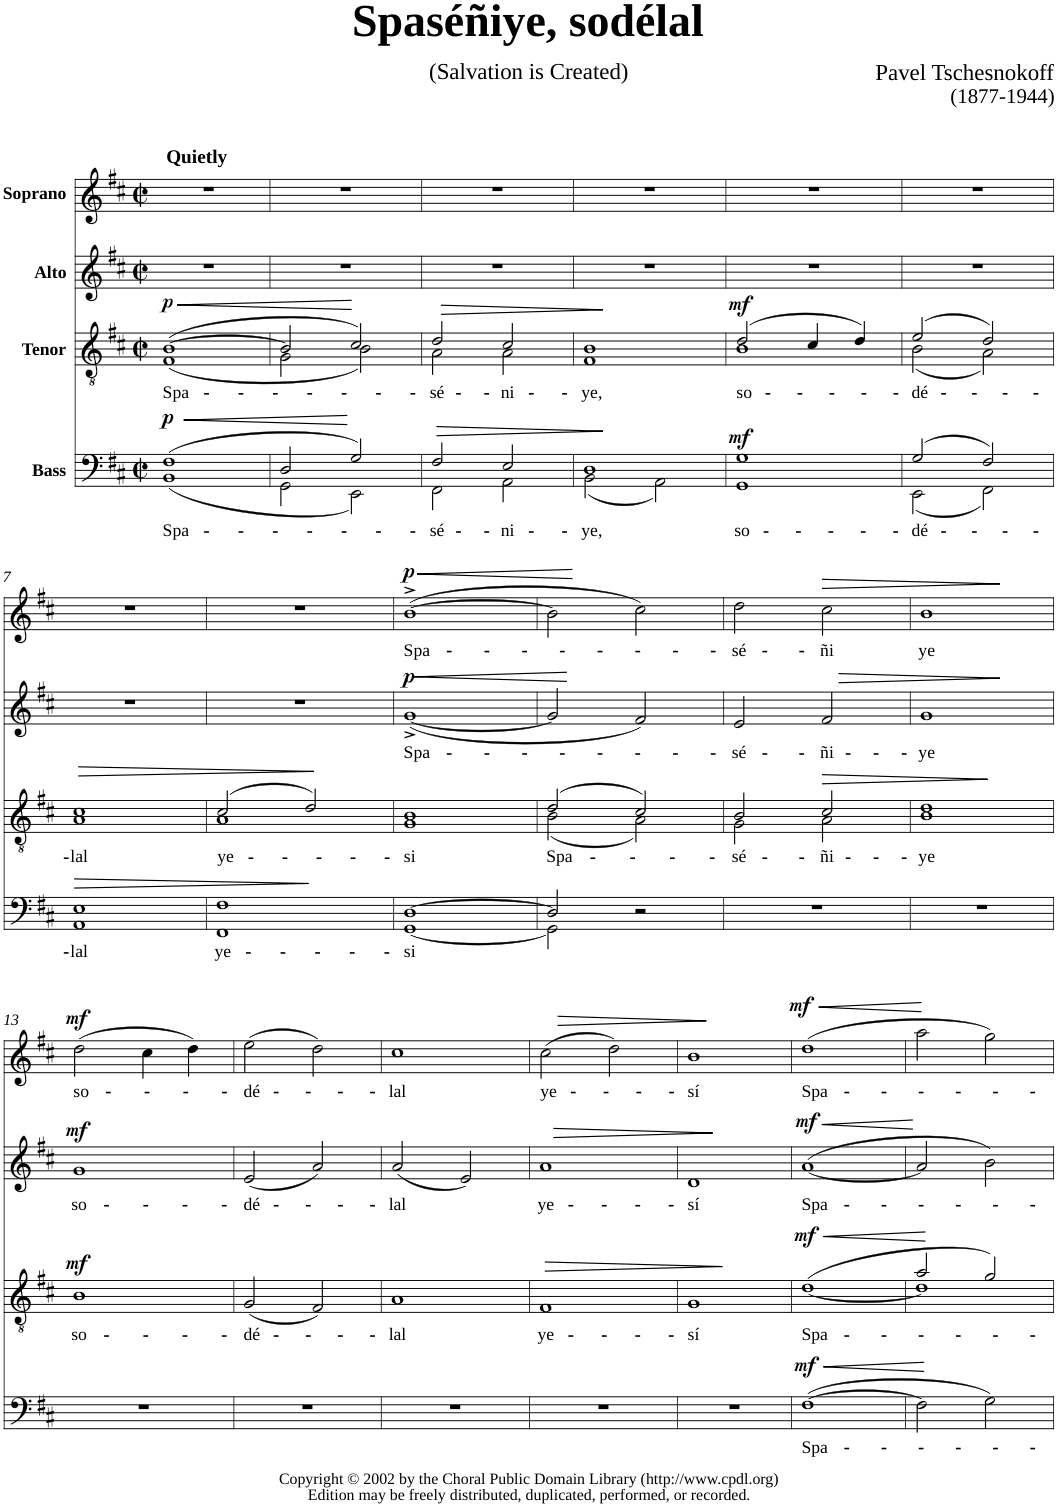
**kern	**text	**dynam	**kern	**text	**dynam	**kern	**text	**dynam	**kern	**text	**dynam
*part4	*part4	*part4	*part3	*part3	*part3	*part2	*part2	*part2	*part1	*part1	*part1
*staff4	*staff4	*staff4	*staff3	*staff3	*staff3	*staff2	*staff2	*staff2	*staff1	*staff1	*staff1
*I"Bass	*	*	*I"Tenor	*	*	*I"Alto	*	*	*I"Soprano	*	*
*I'B	*	*	*I'T	*	*	*I'A	*	*	*I'S	*	*
*clefF4	*	*	*clefGv2	*	*	*clefG2	*	*	*clefG2	*	*
*k[f#c#]	*	*	*k[f#c#]	*	*	*k[f#c#]	*	*	*k[f#c#]	*	*
*D:	*	*	*D:	*	*	*D:	*	*	*D:	*	*
*M2/2	*	*	*M2/2	*	*	*M2/2	*	*	*M2/2	*	*
*met(c|)	*	*	*met(c|)	*	*	*met(c|)	*	*	*met(c|)	*	*
=1	=1	=1	=1	=1	=1	=1	=1	=1	=1	=1	=1
!	!LO:LY:b	!LO:HP:b	!	!LO:LY:b	!LO:HP:b	!	!	!	!	!	!
*^	*	*	*^	*	*	*	*	*	*^	*	*
*	*^	*	*	*	*^	*	*	*	*	*	*	*	*	*
(>1F#	(<1BB	32ryy	Spa-	<	(>[>1B	(<1F#	32ryy	Spa-	<	1r	.	.	1r	32ryy	.	.
!	!	!	!	!	!	!	!	!	!	!	!	!	!	!LO:TX:a:B:t=Quietly	!	!
!	!	!	!	!LO:DY:a	!	!	!	!	!LO:DY:a	!	!	!	!	!	!	!
.	.	2ryy	.	p	.	.	2ryy	.	p	.	.	.	.	2ryy	.	.
.	.	4...ryy	.	.	.	.	4...ryy	.	.	.	.	.	.	4...ryy	.	.
*	*v	*v	*	*	*	*	*	*	*	*	*	*	*v	*v	*	*
*	*	*	*	*	*v	*v	*	*	*	*	*	*	*	*
=2	=2	=2	=2	=2	=2	=2	=2	=2	=2	=2	=2	=2	=2
2D/	2GG\	.	.	2B/]	2G\	.	.	1r	.	.	1r	.	.
2G/)	2EE\)	.	.	2c#/)	2B\)	.	.	.	.	.	.	.	.
*v	*v	*	*	*	*	*	*	*	*	*	*	*	*
*	*	*	*v	*v	*	*	*	*	*	*	*	*
.	.	[	.	.	[	.	.	.	.	.	.
=3	=3	=3	=3	=3	=3	=3	=3	=3	=3	=3	=3
!	!LO:LY:b	!	!	!LO:LY:b	!	!	!	!	!	!	!
*^	*	*	*^	*	*	*	*	*	*	*	*
2F#/	2FF#\	-sé-	.	2d/	2A\	-sé-	.	1r	.	.	1r	.	.
!	!	!LO:LY:b	!LO:HP:b	!	!	!LO:LY:b	!LO:HP:b	!	!	!	!	!	!
2E/	2AA\	-ni-	>	2c#/	2A\	-ni-	>	.	.	.	.	.	.
=4	=4	=4	=4	=4	=4	=4	=4	=4	=4	=4	=4	=4	=4
!	!	!LO:LY:b	!	!	!	!LO:LY:b	!	!	!	!	!	!	!
1D	(<2BB\	-ye,	.	1B	1F#	-ye,	.	1r	.	.	1r	.	.
.	2AA\)	.	.	.	.	.	.	.	.	.	.	.	.
*v	*v	*	*	*	*	*	*	*	*	*	*	*	*
*	*	*	*v	*v	*	*	*	*	*	*	*	*
.	.	]	.	.	]	.	.	.	.	.	.
=5	=5	=5	=5	=5	=5	=5	=5	=5	=5	=5	=5
!	!LO:LY:b	!LO:DY:a	!	!LO:LY:b	!LO:DY:a	!	!	!	!	!	!
*^	*	*	*^	*	*	*	*	*	*	*	*
1G	1GG	so-	mf	(2d/	1B	so-	mf	1r	.	.	1r	.	.
.	.	.	.	4c#/	.	.	.	.	.	.	.	.	.
.	.	.	.	4d/)	.	.	.	.	.	.	.	.	.
=6	=6	=6	=6	=6	=6	=6	=6	=6	=6	=6	=6	=6	=6
!	!	!LO:LY:b	!	!	!	!LO:LY:b	!	!	!	!	!	!	!
(2G/	(2EE\	-dé-	.	(2e/	(2B\	-dé-	.	1r	.	.	1r	.	.
2F#/)	2FF#\)	.	.	2d/)	2A\)	.	.	.	.	.	.	.	.
!!LO:LB:g=z
=7	=7	=7	=7	=7	=7	=7	=7	=7	=7	=7	=7	=7	=7
!	!	!LO:LY:b	!LO:HP:b	!	!	!LO:LY:b	!LO:HP:b	!	!	!	!	!	!
1E	1AA	-lal	>	1c#	1A	-lal	>	1r	.	.	1r	.	.
=8	=8	=8	=8	=8	=8	=8	=8	=8	=8	=8	=8	=8	=8
!	!	!LO:LY:b	!	!	!	!LO:LY:b	!	!	!	!	!	!	!
1F#	1FF#	ye-	.	(2c#/	1A	ye-	.	1r	.	.	1r	.	.
.	.	.	.	2d/)	.	.	.	.	.	.	.	.	.
*v	*v	*	*	*	*	*	*	*	*	*	*	*	*
*	*	*	*v	*v	*	*	*	*	*	*	*	*
.	.	]	.	.	]	.	.	.	.	.	.
=9	=9	=9	=9	=9	=9	=9	=9	=9	=9	=9	=9
!	!LO:LY:b	!	!	!LO:LY:b	!	!	!LO:LY:b	!LO:DY:a	!	!LO:LY:b	!LO:DY:a
*^	*	*	*^	*	*	*	*	*	*	*	*
[>1D	[<1GG	-si	.	1B	1G	-si	.	(<[1g^<	Spa-	p	(>[1b^>	Spa-	p
=10	=10	=10	=10	=10	=10	=10	=10	=10	=10	=10	=10	=10	=10
!	!	!	!	!	!	!LO:LY:b	!	!	!	!LO:HP:b	!	!	!LO:HP:b
2D/]	2GG\]	.	.	(>2d/	(<2B\	Spa-	.	2g/]	.	<	2b\]	.	<
2r	2ryy	.	.	2c#/)	2A\)	.	.	2f#/)	.	[	2cc#\)	.	[
=11	=11	=11	=11	=11	=11	=11	=11	=11	=11	=11	=11	=11	=11
!	!	!	!	!	!	!LO:LY:b	!	!	!LO:LY:b	!	!	!LO:LY:b	!
*v	*v	*	*	*	*	*	*	*	*	*	*	*	*
1r	.	.	2B/	2G\	-sé-	.	2e/	-sé-	.	2dd\	-sé-	.
!	!	!	!	!	!LO:LY:b	!LO:HP:b	!	!LO:LY:b	!	!	!LO:LY:b	!LO:HP:b
.	.	.	2c#/	2A\	-ñi-	>	2f#/	-ñi-	.	2cc#\	-ñi	>
=12	=12	=12	=12	=12	=12	=12	=12	=12	=12	=12	=12	=12
!	!	!	!	!	!LO:LY:b	!	!	!LO:LY:b	!LO:HP:b	!	!LO:LY:b	!
1r	.	.	1d	1B	-ye	.	1g	-ye	>	1b	ye	.
*	*	*	*v	*v	*	*	*	*	*	*	*	*
.	.	.	.	.	]	.	.	]	.	.	]
!!LO:LB:g=z
=13	=13	=13	=13	=13	=13	=13	=13	=13	=13	=13	=13
!	!	!	!	!LO:LY:b	!LO:DY:a	!	!LO:LY:b	!LO:DY:a	!	!LO:LY:b	!LO:DY:a
1r	.	.	1B	so-	mf	1g	so-	mf	(2dd\	so-	mf
.	.	.	.	.	.	.	.	.	4cc#\	.	.
.	.	.	.	.	.	.	.	.	4dd\)	.	.
=14	=14	=14	=14	=14	=14	=14	=14	=14	=14	=14	=14
!	!	!	!	!LO:LY:b	!	!	!LO:LY:b	!	!	!LO:LY:b	!
1r	.	.	(2G/	-dé-	.	(2e/	-dé-	.	(2ee\	-dé-	.
.	.	.	2F#/)	.	.	2a/)	.	.	2dd\)	.	.
=15	=15	=15	=15	=15	=15	=15	=15	=15	=15	=15	=15
!	!	!	!	!LO:LY:b	!	!	!LO:LY:b	!	!	!LO:LY:b	!
1r	.	.	1A	-lal	.	(2a/	-lal	.	1cc#	-lal	.
.	.	.	.	.	.	2e/)	.	.	.	.	.
=16	=16	=16	=16	=16	=16	=16	=16	=16	=16	=16	=16
!	!	!	!	!LO:LY:b	!	!	!LO:LY:b	!	!	!LO:LY:b	!
1r	.	.	1F#	ye-	.	1a	ye-	.	(2cc#\	ye-	.
!	!	!	!	!	!	!	!	!	!	!	!LO:HP:b
.	.	.	.	.	.	.	.	.	2dd\)	.	>
=17	=17	=17	=17	=17	=17	=17	=17	=17	=17	=17	=17
!	!	!	!	!LO:LY:b	!LO:HP:b	!	!LO:LY:b	!LO:HP:b	!	!LO:LY:b	!
1r	.	.	1G	-sí	>	1d	-sí	>	1b	-sí	.
.	.	.	.	.	]	.	.	]	.	.	]
=18	=18	=18	=18	=18	=18	=18	=18	=18	=18	=18	=18
!	!LO:LY:b	!LO:HP:b	!	!LO:LY:b	!LO:HP:b	!	!LO:LY:b	!	!	!LO:LY:b	!
!	!	!LO:DY:n=1:a	!	!	!LO:DY:n=1:a	!	!	!LO:DY:a	!	!	!LO:DY:a
([1F#	Spa-	< mf	([1d	Spa-	< mf	([1a	Spa-	mf	(1dd	Spa-	mf
=19	=19	=19	=19	=19	=19	=19	=19	=19	=19	=19	=19
*	*	*	*^	*	*	*	*	*	*	*	*
!	!	!	!	!	!	!	!	!	!LO:HP:b	!	!	!LO:HP:b
2F#\]	.	.	2a/	1d]	.	.	2a/]	.	<	2aa\	.	<
2G\)	.	[	2g/)	.	.	[	2b\)	.	[	2gg\)	.	[
*	*	*	*v	*v	*	*	*	*	*	*	*	*
=	=	=	=	=	=	=	=	=	=	=	=
*-	*-	*-	*-	*-	*-	*-	*-	*-	*-	*-	*-
